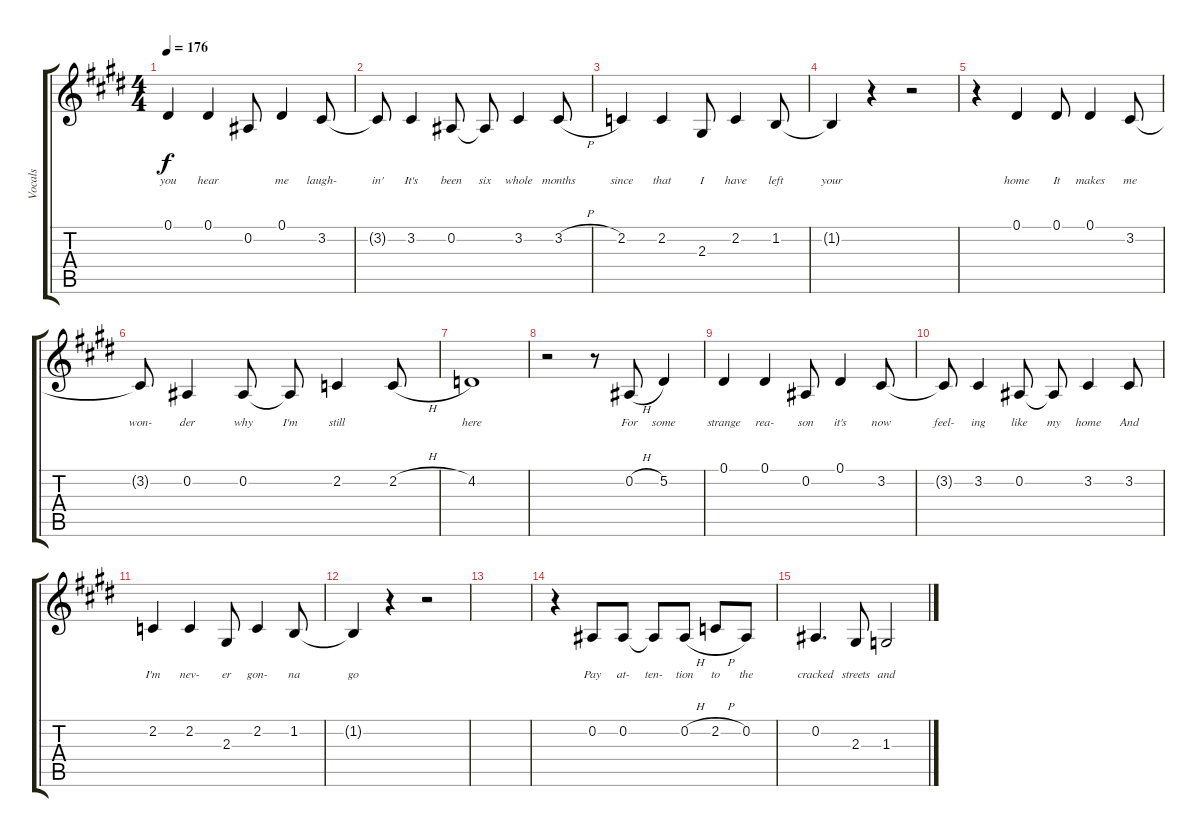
\track ("Vocals" "Vocals") {instrument clarinet}
\staff {score tabs}
\tuning (Eb4 Bb3 Gb3 Db3 Ab2 Eb2) {hide}
\ts (4 4)
\tempo 176
\clef g2
\ks e
0.1.4{lyrics (0 "you") lyrics (1 "") lyrics (2 "") lyrics (3 "") lyrics (4 "") dy f} 0.1.4{lyrics (0 "hear") lyrics (1 "") lyrics (2 "") lyrics (3 "") lyrics (4 "")} 0.2.8{lyrics (0 "") lyrics (1 "") lyrics (2 "") lyrics (3 "") lyrics (4 "")} 0.1.4{lyrics (0 "me") lyrics (1 "") lyrics (2 "") lyrics (3 "") lyrics (4 "")} 3.2.8{lyrics (0 "laugh-") lyrics (1 "") lyrics (2 "") lyrics (3 "") lyrics (4 "")} |
3.2{t}.8{lyrics (0 "in'") lyrics (1 "") lyrics (2 "") lyrics (3 "") lyrics (4 "")} 3.2.4{lyrics (0 "It's") lyrics (1 "") lyrics (2 "") lyrics (3 "") lyrics (4 "")} 0.2.8{lyrics (0 "been") lyrics (1 "") lyrics (2 "") lyrics (3 "") lyrics (4 "")} 0.2{t}.8{lyrics (0 "six") lyrics (1 "") lyrics (2 "") lyrics (3 "") lyrics (4 "")} 3.2.4{lyrics (0 "whole") lyrics (1 "") lyrics (2 "") lyrics (3 "") lyrics (4 "")} 3.2{h}.8{lyrics (0 "months") lyrics (1 "") lyrics (2 "") lyrics (3 "") lyrics (4 "")} |
2.2.4{lyrics (0 "since") lyrics (1 "") lyrics (2 "") lyrics (3 "") lyrics (4 "")} 2.2.4{lyrics (0 "that") lyrics (1 "") lyrics (2 "") lyrics (3 "") lyrics (4 "")} 2.3.8{lyrics (0 "I") lyrics (1 "") lyrics (2 "") lyrics (3 "") lyrics (4 "")} 2.2.4{lyrics (0 "have") lyrics (1 "") lyrics (2 "") lyrics (3 "") lyrics (4 "")} 1.2.8{lyrics (0 "left") lyrics (1 "") lyrics (2 "") lyrics (3 "") lyrics (4 "")} |
1.2{t}.4{lyrics (0 "your") lyrics (1 "") lyrics (2 "") lyrics (3 "") lyrics (4 "")} r.4 r.2 |
r.4 0.1.4{lyrics (0 "home") lyrics (1 "") lyrics (2 "") lyrics (3 "") lyrics (4 "")} 0.1.8{lyrics (0 "It") lyrics (1 "") lyrics (2 "") lyrics (3 "") lyrics (4 "")} 0.1.4{lyrics (0 "makes") lyrics (1 "") lyrics (2 "") lyrics (3 "") lyrics (4 "")} 3.2.8{lyrics (0 "me") lyrics (1 "") lyrics (2 "") lyrics (3 "") lyrics (4 "")} |
3.2{t}.8{lyrics (0 "won-") lyrics (1 "") lyrics (2 "") lyrics (3 "") lyrics (4 "")} 0.2.4{lyrics (0 "der") lyrics (1 "") lyrics (2 "") lyrics (3 "") lyrics (4 "")} 0.2.8{lyrics (0 "why") lyrics (1 "") lyrics (2 "") lyrics (3 "") lyrics (4 "")} 0.2{t}.8{lyrics (0 "I'm") lyrics (1 "") lyrics (2 "") lyrics (3 "") lyrics (4 "")} 2.2.4{lyrics (0 "still") lyrics (1 "") lyrics (2 "") lyrics (3 "") lyrics (4 "")} 2.2{h}.8{lyrics (0 "") lyrics (1 "") lyrics (2 "") lyrics (3 "") lyrics (4 "")} |
4.2.1{lyrics (0 "here") lyrics (1 "") lyrics (2 "") lyrics (3 "") lyrics (4 "")} |
r.2 r.8 0.2{h}.8{lyrics (0 "For") lyrics (1 "") lyrics (2 "") lyrics (3 "") lyrics (4 "")} 5.2.4{lyrics (0 "some") lyrics (1 "") lyrics (2 "") lyrics (3 "") lyrics (4 "")} |
0.1.4{lyrics (0 "strange") lyrics (1 "") lyrics (2 "") lyrics (3 "") lyrics (4 "")} 0.1.4{lyrics (0 "rea-") lyrics (1 "") lyrics (2 "") lyrics (3 "") lyrics (4 "")} 0.2.8{lyrics (0 "son") lyrics (1 "") lyrics (2 "") lyrics (3 "") lyrics (4 "")} 0.1.4{lyrics (0 "it's") lyrics (1 "") lyrics (2 "") lyrics (3 "") lyrics (4 "")} 3.2.8{lyrics (0 "now") lyrics (1 "") lyrics (2 "") lyrics (3 "") lyrics (4 "")} |
3.2{t}.8{lyrics (0 "feel-") lyrics (1 "") lyrics (2 "") lyrics (3 "") lyrics (4 "")} 3.2.4{lyrics (0 "ing") lyrics (1 "") lyrics (2 "") lyrics (3 "") lyrics (4 "")} 0.2.8{lyrics (0 "like") lyrics (1 "") lyrics (2 "") lyrics (3 "") lyrics (4 "")} 0.2{t}.8{lyrics (0 "my") lyrics (1 "") lyrics (2 "") lyrics (3 "") lyrics (4 "")} 3.2.4{lyrics (0 "home") lyrics (1 "") lyrics (2 "") lyrics (3 "") lyrics (4 "")} 3.2.8{lyrics (0 "And") lyrics (1 "") lyrics (2 "") lyrics (3 "") lyrics (4 "")} |
2.2.4{lyrics (0 "I'm") lyrics (1 "") lyrics (2 "") lyrics (3 "") lyrics (4 "")} 2.2.4{lyrics (0 "nev-") lyrics (1 "") lyrics (2 "") lyrics (3 "") lyrics (4 "")} 2.3.8{lyrics (0 "er") lyrics (1 "") lyrics (2 "") lyrics (3 "") lyrics (4 "")} 2.2.4{lyrics (0 "gon-") lyrics (1 "") lyrics (2 "") lyrics (3 "") lyrics (4 "")} 1.2.8{lyrics (0 "na") lyrics (1 "") lyrics (2 "") lyrics (3 "") lyrics (4 "")} |
1.2{t}.4{lyrics (0 "go") lyrics (1 "") lyrics (2 "") lyrics (3 "") lyrics (4 "")} r.4 r.2 |
|
r.4 0.2.8{lyrics (0 "Pay") lyrics (1 "") lyrics (2 "") lyrics (3 "") lyrics (4 "")} 0.2.8{lyrics (0 "at-") lyrics (1 "") lyrics (2 "") lyrics (3 "") lyrics (4 "")} 0.2{t}.8{lyrics (0 "ten-") lyrics (1 "") lyrics (2 "") lyrics (3 "") lyrics (4 "")} 0.2{h}.8{lyrics (0 "tion") lyrics (1 "") lyrics (2 "") lyrics (3 "") lyrics (4 "")} 2.2{h}.8{lyrics (0 "to") lyrics (1 "") lyrics (2 "") lyrics (3 "") lyrics (4 "")} 0.2.8{lyrics (0 "the") lyrics (1 "") lyrics (2 "") lyrics (3 "") lyrics (4 "")} |
0.2.4{d lyrics (0 "cracked") lyrics (1 "") lyrics (2 "") lyrics (3 "") lyrics (4 "")} 2.3.8{lyrics (0 "streets") lyrics (1 "") lyrics (2 "") lyrics (3 "") lyrics (4 "")} 1.3.2{lyrics (0 "and") lyrics (1 "") lyrics (2 "") lyrics (3 "") lyrics (4 "")}
